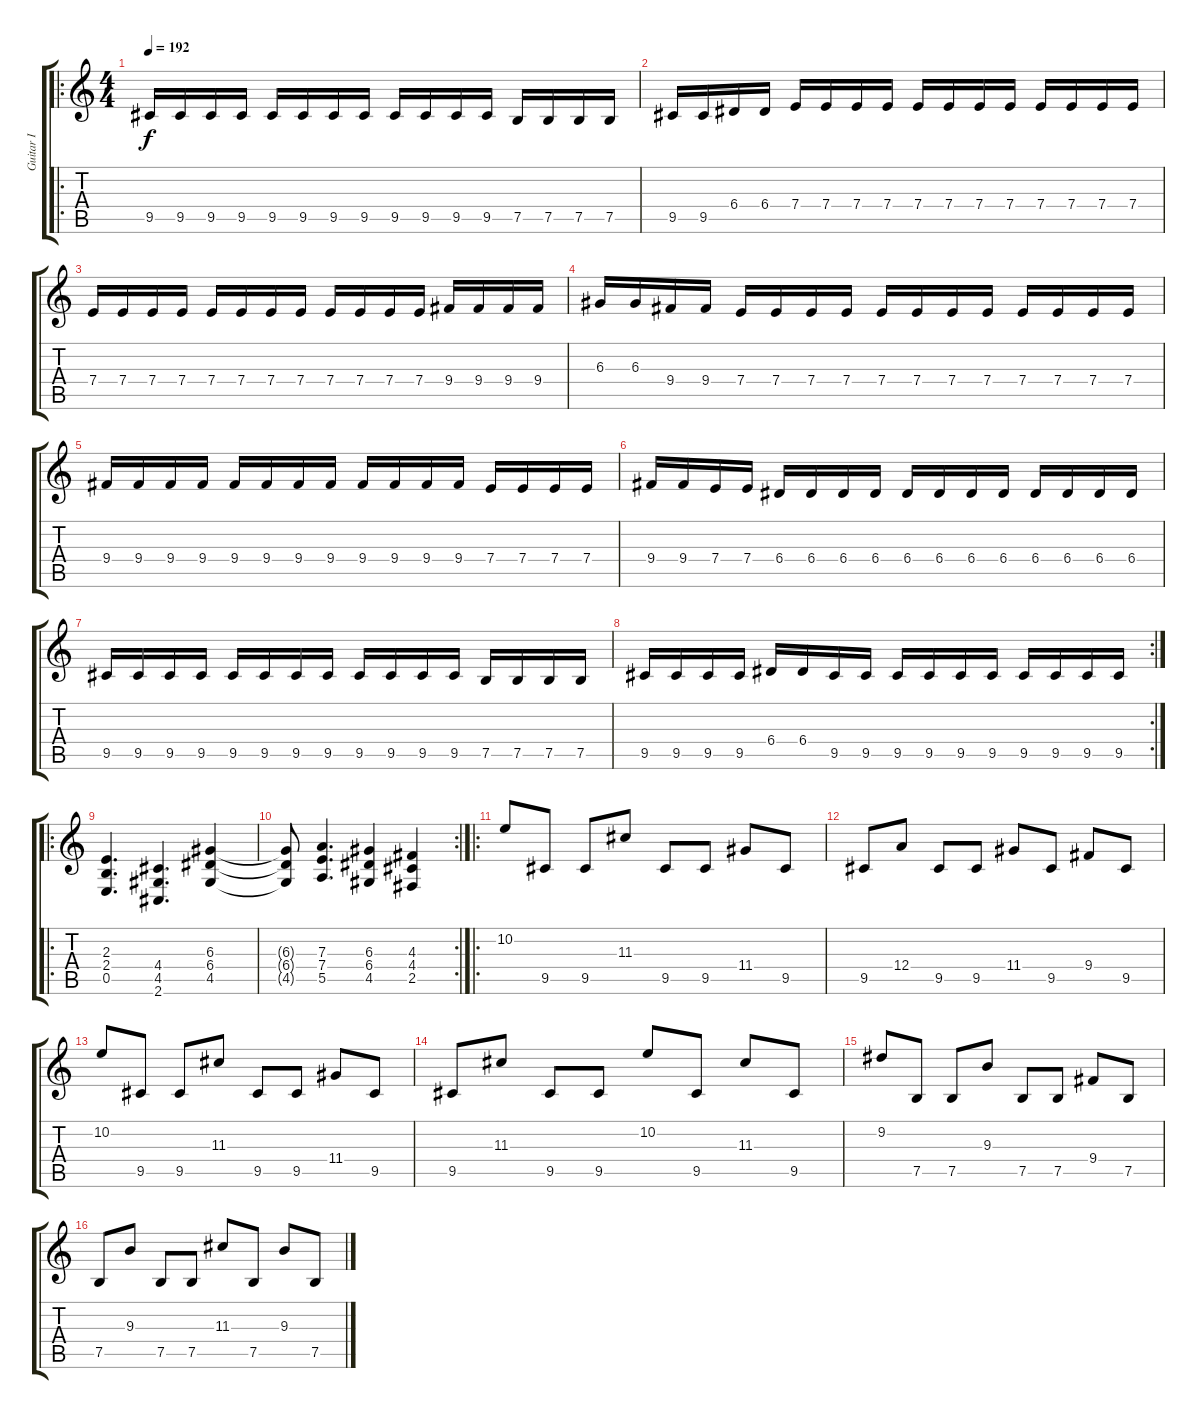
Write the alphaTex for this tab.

\track ("Guitar I" "Guitar I") {instrument distortionguitar}
\staff {score tabs}
\tuning (B3 Gb3 D3 A2 E2 B1) {hide}
\ro
\ts (4 4)
\tempo 192
\clef g2
\ks c
9.5.16{dy f} 9.5.16 9.5.16 9.5.16 9.5.16 9.5.16 9.5.16 9.5.16 9.5.16 9.5.16 9.5.16 9.5.16 7.5.16 7.5.16 7.5.16 7.5.16 |
9.5.16 9.5.16 6.4.16 6.4.16 7.4.16 7.4.16 7.4.16 7.4.16 7.4.16 7.4.16 7.4.16 7.4.16 7.4.16 7.4.16 7.4.16 7.4.16 |
7.4.16 7.4.16 7.4.16 7.4.16 7.4.16 7.4.16 7.4.16 7.4.16 7.4.16 7.4.16 7.4.16 7.4.16 9.4.16 9.4.16 9.4.16 9.4.16 |
6.3.16 6.3.16 9.4.16 9.4.16 7.4.16 7.4.16 7.4.16 7.4.16 7.4.16 7.4.16 7.4.16 7.4.16 7.4.16 7.4.16 7.4.16 7.4.16 |
9.4.16 9.4.16 9.4.16 9.4.16 9.4.16 9.4.16 9.4.16 9.4.16 9.4.16 9.4.16 9.4.16 9.4.16 7.4.16 7.4.16 7.4.16 7.4.16 |
9.4.16 9.4.16 7.4.16 7.4.16 6.4.16 6.4.16 6.4.16 6.4.16 6.4.16 6.4.16 6.4.16 6.4.16 6.4.16 6.4.16 6.4.16 6.4.16 |
9.5.16 9.5.16 9.5.16 9.5.16 9.5.16 9.5.16 9.5.16 9.5.16 9.5.16 9.5.16 9.5.16 9.5.16 7.5.16 7.5.16 7.5.16 7.5.16 |
\rc 2
9.5.16 9.5.16 9.5.16 9.5.16 6.4.16 6.4.16 9.5.16 9.5.16 9.5.16 9.5.16 9.5.16 9.5.16 9.5.16 9.5.16 9.5.16 9.5.16 |
\ro
(2.3 2.4 0.5).4{d} (4.4 4.5 2.6).4{d} (6.3 6.4 4.5).4 |
\rc 2
(6.3{t} 6.4{t} 4.5{t}).8 (7.3 7.4 5.5).4{d} (6.3 6.4 4.5).4 (4.3 4.4 2.5).4 |
\ro
10.2.8 9.5.8 9.5.8 11.3.8 9.5.8 9.5.8 11.4.8 9.5.8 |
9.5.8 12.4.8 9.5.8 9.5.8 11.4.8 9.5.8 9.4.8 9.5.8 |
10.2.8 9.5.8 9.5.8 11.3.8 9.5.8 9.5.8 11.4.8 9.5.8 |
9.5.8 11.3.8 9.5.8 9.5.8 10.2.8 9.5.8 11.3.8 9.5.8 |
9.2.8 7.5.8 7.5.8 9.3.8 7.5.8 7.5.8 9.4.8 7.5.8 |
7.5.8 9.3.8 7.5.8 7.5.8 11.3.8 7.5.8 9.3.8 7.5.8
